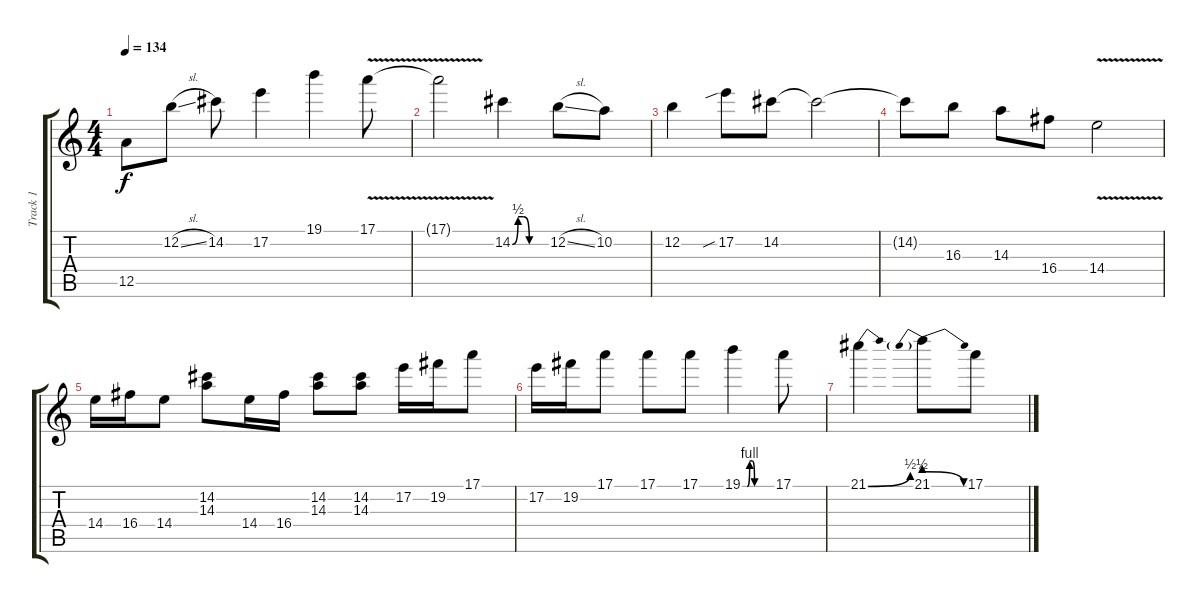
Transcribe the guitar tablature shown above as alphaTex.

\track ("Track 1" "Track 1") {instrument overdrivenguitar}
\staff {score tabs}
\tuning (E4 B3 G3 D3 A2 E2) {hide}
\ts (4 4)
\tempo 134
\clef g2
\ks c
12.5.8{dy f} 12.2{sl}.8 14.2.8 17.2.4 19.1.4 17.1{v}.8 |
17.1{t}.2 14.2{be (custom 0 0 10 2 20 2 30 0 60 0)}.4 12.2{sl}.8 10.2.8 |
12.2.4 17.2{sib}.8 14.2.8 14.2{t}.2 |
14.2{t}.8 16.3.8 14.3.8 16.4.8 14.4{v}.2 |
14.4.16 16.4.16 14.4.8 (14.2 14.3).8 14.4.16 16.4.16 (14.2 14.3).8 (14.2 14.3).8 17.2.16 19.2.16 17.1.8 |
17.2.16 19.2.16 17.1.8 17.1.8 17.1.8 19.1{be (custom 0 0 10 0 15 4 20 4 25 0 36 0 40 0 45 0 60 0)}.4 17.1.8 |
21.1{be (bend 0 0 60 2)}.4 21.1{be (prebendrelease 0 2 60 0)}.8 17.1.8
